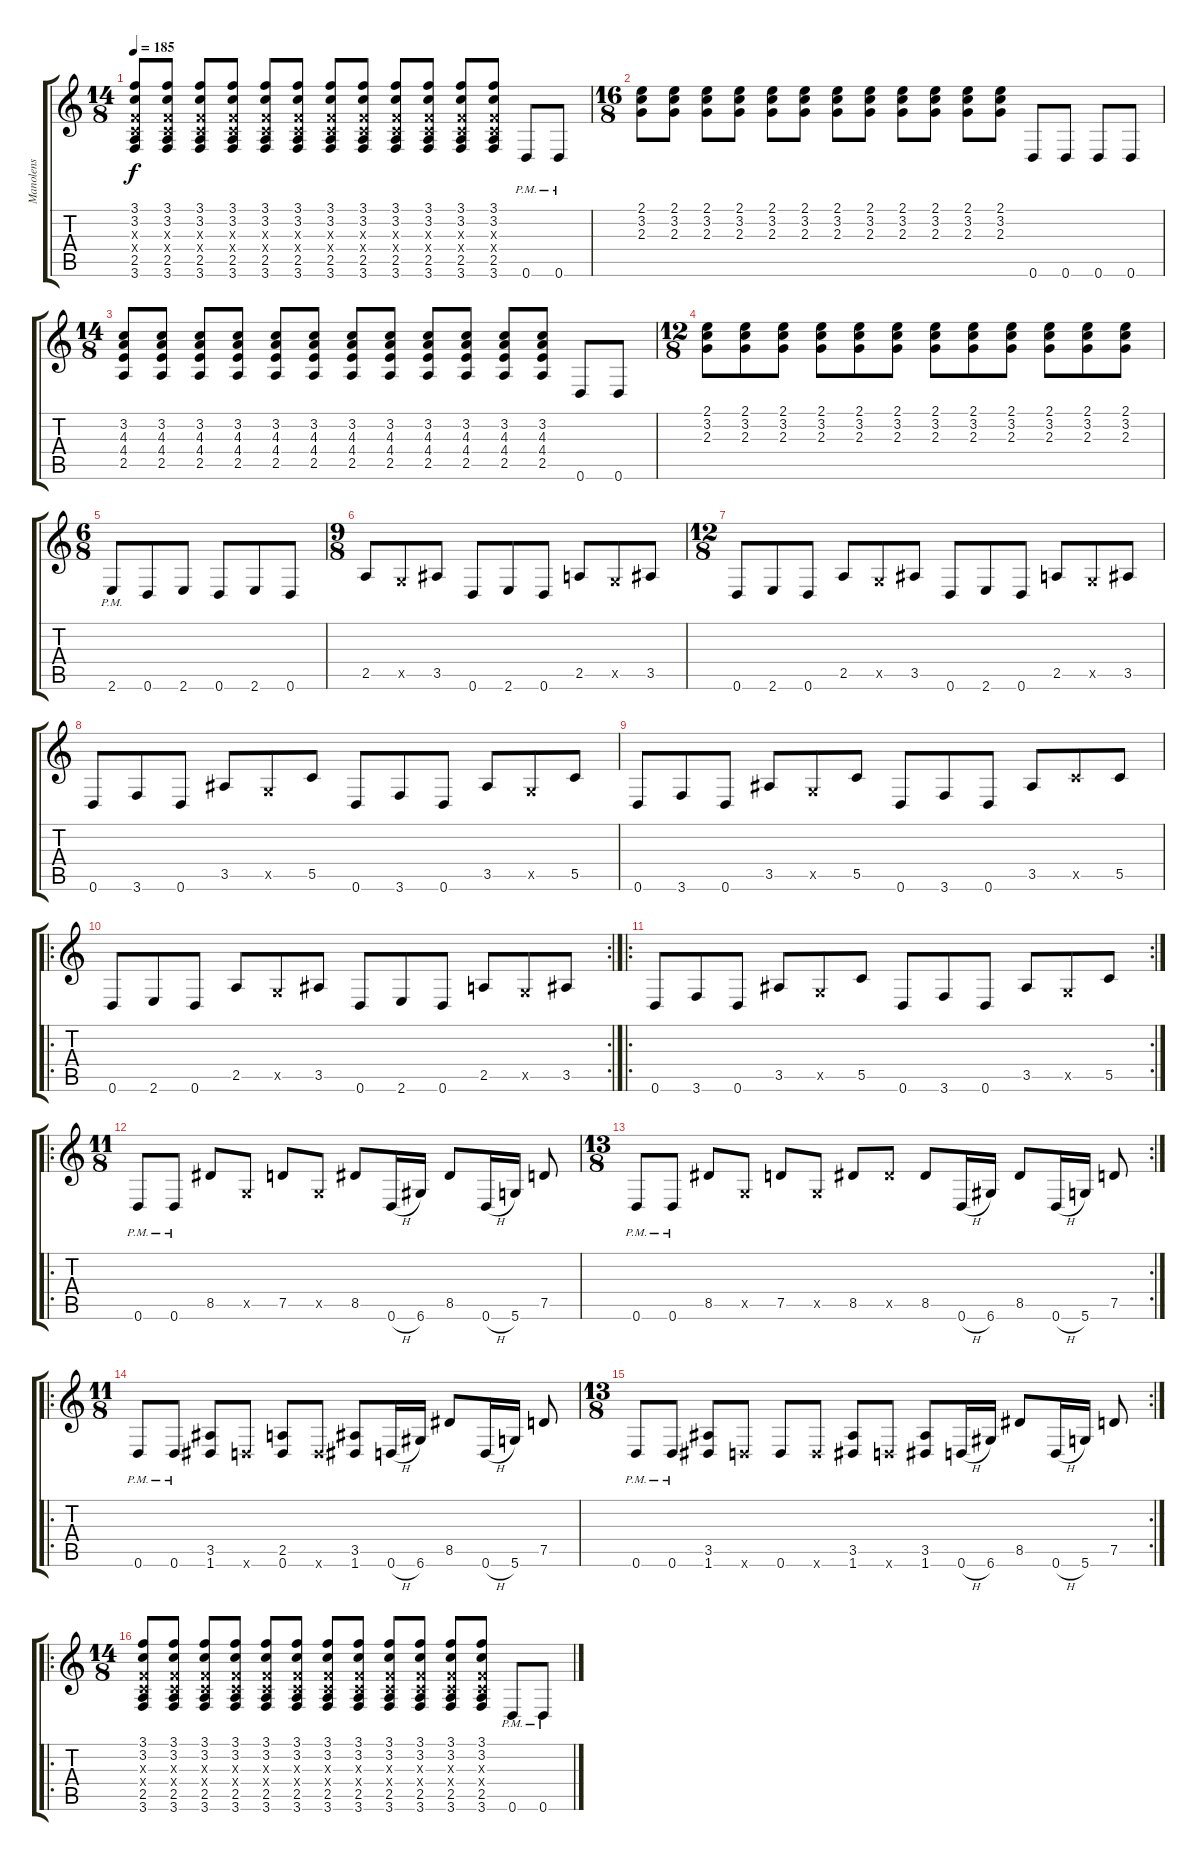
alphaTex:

\track ("Manolens" "Manolens") {instrument distortionguitar}
\staff {score tabs}
\tuning (D4 A3 F3 C3 G2 D2) {hide}
\ts (14 8)
\tempo 185
\clef g2
\ks c
(3.1 3.2 0.3{x} 0.4{x} 2.5 3.6).8{dy f} (3.1 3.2 0.3{x} 0.4{x} 2.5 3.6).8 (3.1 3.2 0.3{x} 0.4{x} 2.5 3.6).8 (3.1 3.2 0.3{x} 0.4{x} 2.5 3.6).8 (3.1 3.2 0.3{x} 0.4{x} 2.5 3.6).8 (3.1 3.2 0.3{x} 0.4{x} 2.5 3.6).8 (3.1 3.2 0.3{x} 0.4{x} 2.5 3.6).8 (3.1 3.2 0.3{x} 0.4{x} 2.5 3.6).8 (3.1 3.2 0.3{x} 0.4{x} 2.5 3.6).8 (3.1 3.2 0.3{x} 0.4{x} 2.5 3.6).8 (3.1 3.2 0.3{x} 0.4{x} 2.5 3.6).8 (3.1 3.2 0.3{x} 0.4{x} 2.5 3.6).8 0.6{pm}.8 0.6{pm}.8 |
\ts (16 8)
(2.1 3.2 2.3).8 (2.1 3.2 2.3).8 (2.1 3.2 2.3).8 (2.1 3.2 2.3).8 (2.1 3.2 2.3).8 (2.1 3.2 2.3).8 (2.1 3.2 2.3).8 (2.1 3.2 2.3).8 (2.1 3.2 2.3).8 (2.1 3.2 2.3).8 (2.1 3.2 2.3).8 (2.1 3.2 2.3).8 0.6.8 0.6.8 0.6.8 0.6.8 |
\ts (14 8)
(3.2 4.3 4.4 2.5).8 (3.2 4.3 4.4 2.5).8 (3.2 4.3 4.4 2.5).8 (3.2 4.3 4.4 2.5).8 (3.2 4.3 4.4 2.5).8 (3.2 4.3 4.4 2.5).8 (3.2 4.3 4.4 2.5).8 (3.2 4.3 4.4 2.5).8 (3.2 4.3 4.4 2.5).8 (3.2 4.3 4.4 2.5).8 (3.2 4.3 4.4 2.5).8 (3.2 4.3 4.4 2.5).8 0.6.8 0.6.8 |
\ts (12 8)
(2.1 3.2 2.3).8 (2.1 3.2 2.3).8 (2.1 3.2 2.3).8 (2.1 3.2 2.3).8 (2.1 3.2 2.3).8 (2.1 3.2 2.3).8 (2.1 3.2 2.3).8 (2.1 3.2 2.3).8 (2.1 3.2 2.3).8 (2.1 3.2 2.3).8 (2.1 3.2 2.3).8 (2.1 3.2 2.3).8 |
\ts (6 8)
2.6{pm}.8 0.6.8 2.6.8 0.6.8 2.6.8 0.6.8 |
\ts (9 8)
2.5.8 0.5{x}.8 3.5.8 0.6.8 2.6.8 0.6.8 2.5.8 0.5{x}.8 3.5.8 |
\ts (12 8)
0.6.8 2.6.8 0.6.8 2.5.8 0.5{x}.8 3.5.8 0.6.8 2.6.8 0.6.8 2.5.8 0.5{x}.8 3.5.8 |
0.6.8 3.6.8 0.6.8 3.5.8 0.5{x}.8 5.5.8 0.6.8 3.6.8 0.6.8 3.5.8 0.5{x}.8 5.5.8 |
0.6.8 3.6.8 0.6.8 3.5.8 0.5{x}.8 5.5.8 0.6.8 3.6.8 0.6.8 3.5.8 5.5{x}.8 5.5.8 |
\ro
\rc 2
0.6.8 2.6.8 0.6.8 2.5.8 0.5{x}.8 3.5.8 0.6.8 2.6.8 0.6.8 2.5.8 0.5{x}.8 3.5.8 |
\ro
\rc 2
0.6.8 3.6.8 0.6.8 3.5.8 0.5{x}.8 5.5.8 0.6.8 3.6.8 0.6.8 3.5.8 0.5{x}.8 5.5.8 |
\ro
\ts (11 8)
0.6{pm}.8 0.6{pm}.8 8.5.8 0.5{x}.8 7.5.8 0.5{x}.8 8.5.8 0.6{h}.16 6.6.16 8.5.8 0.6{h}.16 5.6.16 7.5.8 |
\rc 2
\ts (13 8)
0.6{pm}.8 0.6{pm}.8 8.5.8 0.5{x}.8 7.5.8 0.5{x}.8 8.5.8 8.5{x}.8 8.5.8 0.6{h}.16 6.6.16 8.5.8 0.6{h}.16 5.6.16 7.5.8 |
\ro
\ts (11 8)
0.6{pm}.8 0.6{pm}.8 (3.5 1.6).8 0.6{x}.8 (2.5 0.6).8 0.6{x}.8 (3.5 1.6).8 0.6{h}.16 6.6.16 8.5.8 0.6{h}.16 5.6.16 7.5.8 |
\rc 2
\ts (13 8)
0.6{pm}.8 0.6{pm}.8 (3.5 1.6).8 0.6{x}.8 0.6.8 0.6{x}.8 (3.5 1.6).8 0.6{x}.8 (3.5 1.6).8 0.6{h}.16 6.6.16 8.5.8 0.6{h}.16 5.6.16 7.5.8 |
\ro
\ts (14 8)
(3.1 3.2 0.3{x} 0.4{x} 2.5 3.6).8 (3.1 3.2 0.3{x} 0.4{x} 2.5 3.6).8 (3.1 3.2 0.3{x} 0.4{x} 2.5 3.6).8 (3.1 3.2 0.3{x} 0.4{x} 2.5 3.6).8 (3.1 3.2 0.3{x} 0.4{x} 2.5 3.6).8 (3.1 3.2 0.3{x} 0.4{x} 2.5 3.6).8 (3.1 3.2 0.3{x} 0.4{x} 2.5 3.6).8 (3.1 3.2 0.3{x} 0.4{x} 2.5 3.6).8 (3.1 3.2 0.3{x} 0.4{x} 2.5 3.6).8 (3.1 3.2 0.3{x} 0.4{x} 2.5 3.6).8 (3.1 3.2 0.3{x} 0.4{x} 2.5 3.6).8 (3.1 3.2 0.3{x} 0.4{x} 2.5 3.6).8 0.6{pm}.8 0.6{pm}.8
